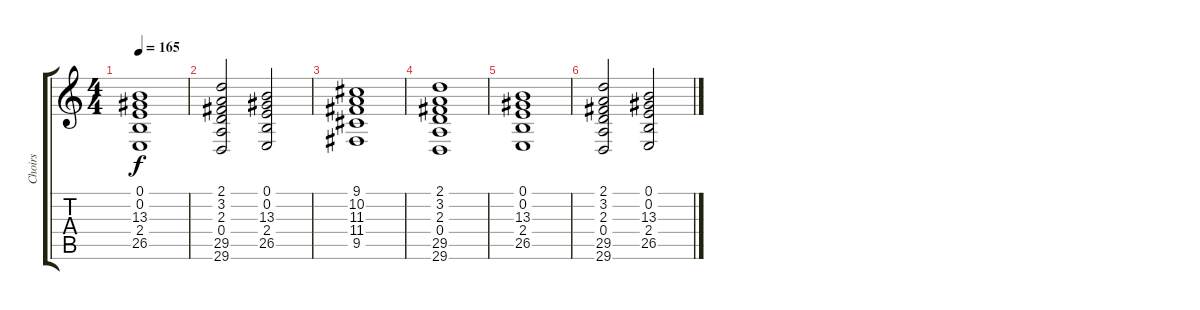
\track ("Choirs" "Choirs") {instrument choiraahs}
\staff {score tabs}
\tuning (E4 B3 G3 D3 A2 E2) {hide}
\ts (4 4)
\tempo 165
\clef g2
\ks c
(0.1 0.2 13.3 2.4 26.5).1{dy f} |
(2.1 3.2 2.3 0.4 29.5 29.6).2 (0.1 0.2 13.3 2.4 26.5).2 |
(9.1 10.2 11.3 11.4 9.5).1 |
(2.1 3.2 2.3 0.4 29.5 29.6).1 |
(0.1 0.2 13.3 2.4 26.5).1 |
(2.1 3.2 2.3 0.4 29.5 29.6).2 (0.1 0.2 13.3 2.4 26.5).2
